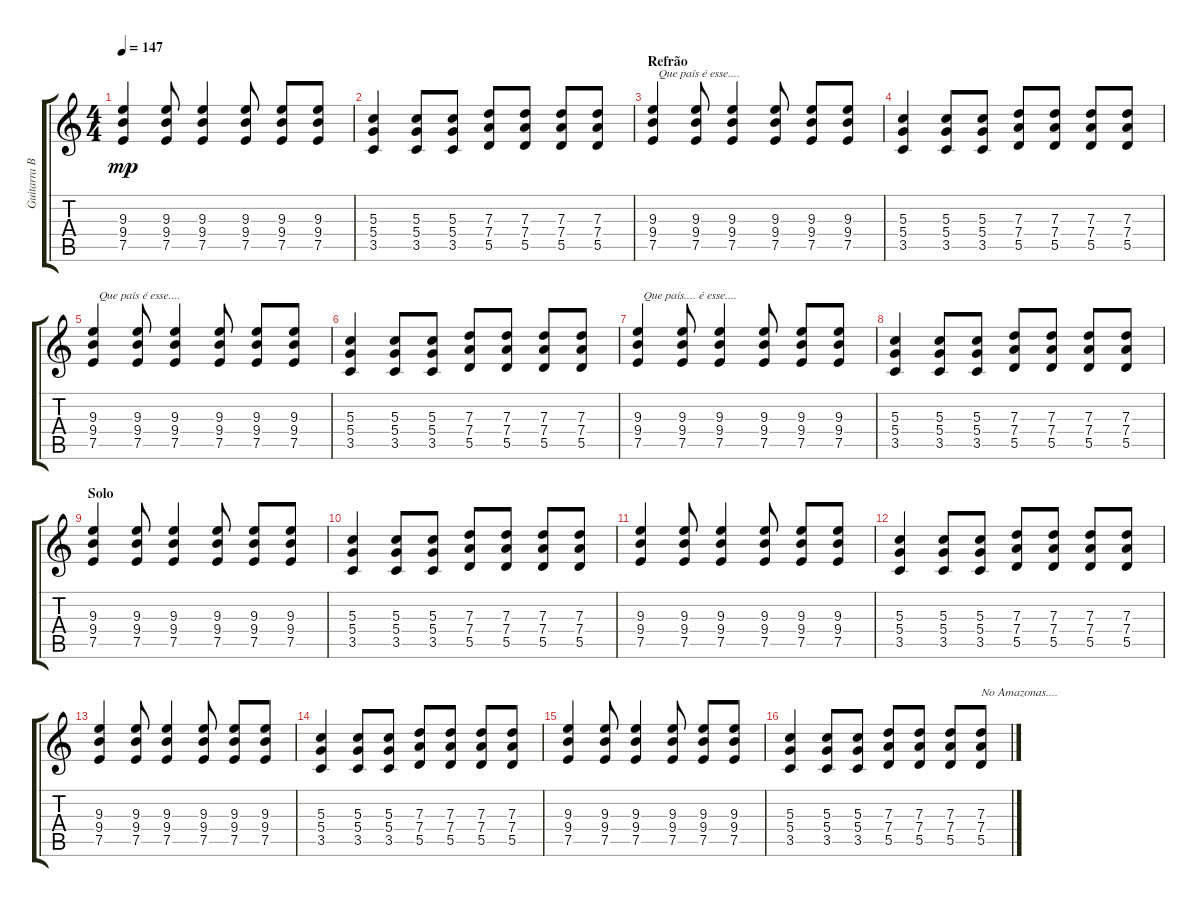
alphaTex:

\track ("Guitarra Base" "Guitarra B") {instrument distortionguitar}
\staff {score tabs}
\tuning (E4 B3 G3 D3 A2 E2) {hide}
\ts (4 4)
\tempo 147
\clef g2
\ks c
(9.3 9.4 7.5).4{dy mp} (9.3 9.4 7.5).8 (9.3 9.4 7.5).4 (9.3 9.4 7.5).8 (9.3 9.4 7.5).8 (9.3 9.4 7.5).8 |
(5.3 5.4 3.5).4 (5.3 5.4 3.5).8 (5.3 5.4 3.5).8 (7.3 7.4 5.5).8 (7.3 7.4 5.5).8 (7.3 7.4 5.5).8 (7.3 7.4 5.5).8 |
\section ("" "Refrão")
(9.3 9.4 7.5).4{txt "  Que país é esse...."} (9.3 9.4 7.5).8 (9.3 9.4 7.5).4 (9.3 9.4 7.5).8 (9.3 9.4 7.5).8 (9.3 9.4 7.5).8 |
(5.3 5.4 3.5).4 (5.3 5.4 3.5).8 (5.3 5.4 3.5).8 (7.3 7.4 5.5).8 (7.3 7.4 5.5).8 (7.3 7.4 5.5).8 (7.3 7.4 5.5).8 |
(9.3 9.4 7.5).4{txt "  Que país é esse...."} (9.3 9.4 7.5).8 (9.3 9.4 7.5).4 (9.3 9.4 7.5).8 (9.3 9.4 7.5).8 (9.3 9.4 7.5).8 |
(5.3 5.4 3.5).4 (5.3 5.4 3.5).8 (5.3 5.4 3.5).8 (7.3 7.4 5.5).8 (7.3 7.4 5.5).8 (7.3 7.4 5.5).8 (7.3 7.4 5.5).8 |
(9.3 9.4 7.5).4{txt "  Que país.... é esse...."} (9.3 9.4 7.5).8 (9.3 9.4 7.5).4 (9.3 9.4 7.5).8 (9.3 9.4 7.5).8 (9.3 9.4 7.5).8 |
(5.3 5.4 3.5).4 (5.3 5.4 3.5).8 (5.3 5.4 3.5).8 (7.3 7.4 5.5).8 (7.3 7.4 5.5).8 (7.3 7.4 5.5).8 (7.3 7.4 5.5).8 |
\section ("" "Solo")
(9.3 9.4 7.5).4 (9.3 9.4 7.5).8 (9.3 9.4 7.5).4 (9.3 9.4 7.5).8 (9.3 9.4 7.5).8 (9.3 9.4 7.5).8 |
(5.3 5.4 3.5).4 (5.3 5.4 3.5).8 (5.3 5.4 3.5).8 (7.3 7.4 5.5).8 (7.3 7.4 5.5).8 (7.3 7.4 5.5).8 (7.3 7.4 5.5).8 |
(9.3 9.4 7.5).4 (9.3 9.4 7.5).8 (9.3 9.4 7.5).4 (9.3 9.4 7.5).8 (9.3 9.4 7.5).8 (9.3 9.4 7.5).8 |
(5.3 5.4 3.5).4 (5.3 5.4 3.5).8 (5.3 5.4 3.5).8 (7.3 7.4 5.5).8 (7.3 7.4 5.5).8 (7.3 7.4 5.5).8 (7.3 7.4 5.5).8 |
(9.3 9.4 7.5).4 (9.3 9.4 7.5).8 (9.3 9.4 7.5).4 (9.3 9.4 7.5).8 (9.3 9.4 7.5).8 (9.3 9.4 7.5).8 |
(5.3 5.4 3.5).4 (5.3 5.4 3.5).8 (5.3 5.4 3.5).8 (7.3 7.4 5.5).8 (7.3 7.4 5.5).8 (7.3 7.4 5.5).8 (7.3 7.4 5.5).8 |
(9.3 9.4 7.5).4 (9.3 9.4 7.5).8 (9.3 9.4 7.5).4 (9.3 9.4 7.5).8 (9.3 9.4 7.5).8 (9.3 9.4 7.5).8 |
(5.3 5.4 3.5).4 (5.3 5.4 3.5).8 (5.3 5.4 3.5).8 (7.3 7.4 5.5).8 (7.3 7.4 5.5).8 (7.3 7.4 5.5).8 (7.3 7.4 5.5).8{txt "No Amazonas...."}
